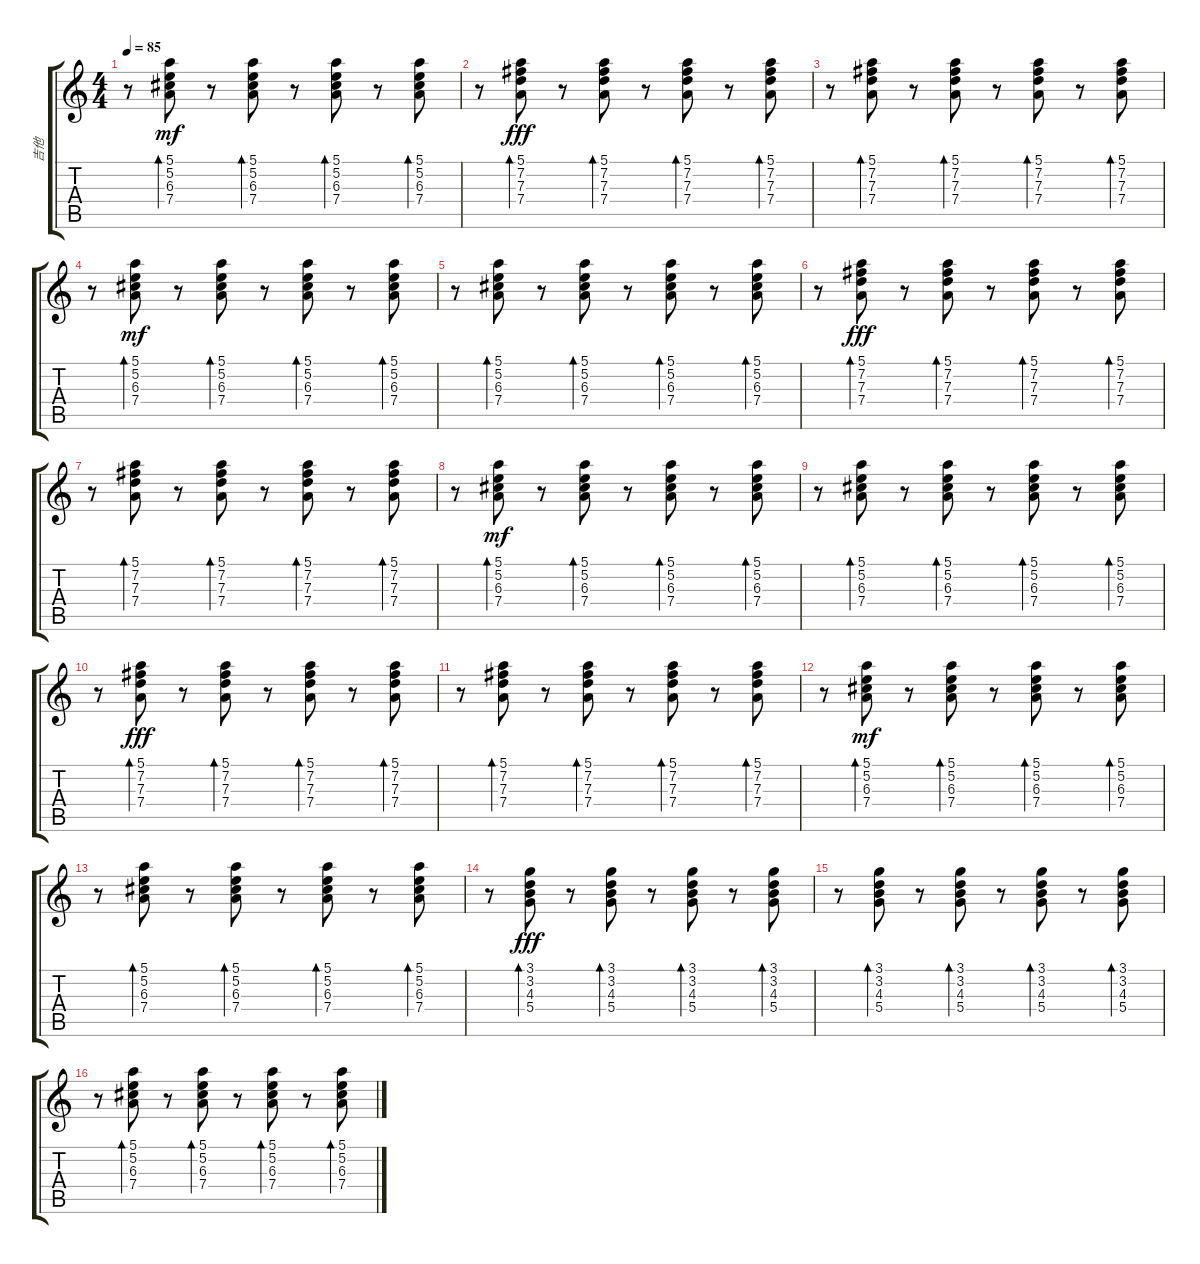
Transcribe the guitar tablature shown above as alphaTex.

\track ("吉他" "吉他") {instrument electricguitarclean}
\staff {score tabs}
\tuning (E4 B3 G3 D3 A2 E2) {hide}
\ts (4 4)
\tempo 85
\clef g2
\ks c
r.8{dy mf} (5.1 5.2 6.3 7.4).8{bd 30} r.8 (5.1 5.2 6.3 7.4).8{bd 30} r.8 (5.1 5.2 6.3 7.4).8{bd 30} r.8 (5.1 5.2 6.3 7.4).8{bd 30} |
r.8 (5.1 7.2 7.3 7.4).8{bd 30 dy fff} r.8 (5.1 7.2 7.3 7.4).8{bd 30} r.8 (5.1 7.2 7.3 7.4).8{bd 30} r.8 (5.1 7.2 7.3 7.4).8{bd 30} |
r.8 (5.1 7.2 7.3 7.4).8{bd 30} r.8 (5.1 7.2 7.3 7.4).8{bd 30} r.8 (5.1 7.2 7.3 7.4).8{bd 30} r.8 (5.1 7.2 7.3 7.4).8{bd 30} |
r.8 (5.1 5.2 6.3 7.4).8{bd 30 dy mf} r.8 (5.1 5.2 6.3 7.4).8{bd 30} r.8 (5.1 5.2 6.3 7.4).8{bd 30} r.8 (5.1 5.2 6.3 7.4).8{bd 30} |
r.8 (5.1 5.2 6.3 7.4).8{bd 30} r.8 (5.1 5.2 6.3 7.4).8{bd 30} r.8 (5.1 5.2 6.3 7.4).8{bd 30} r.8 (5.1 5.2 6.3 7.4).8{bd 30} |
r.8 (5.1 7.2 7.3 7.4).8{bd 30 dy fff} r.8 (5.1 7.2 7.3 7.4).8{bd 30} r.8 (5.1 7.2 7.3 7.4).8{bd 30} r.8 (5.1 7.2 7.3 7.4).8{bd 30} |
r.8 (5.1 7.2 7.3 7.4).8{bd 30} r.8 (5.1 7.2 7.3 7.4).8{bd 30} r.8 (5.1 7.2 7.3 7.4).8{bd 30} r.8 (5.1 7.2 7.3 7.4).8{bd 30} |
r.8 (5.1 5.2 6.3 7.4).8{bd 30 dy mf} r.8 (5.1 5.2 6.3 7.4).8{bd 30} r.8 (5.1 5.2 6.3 7.4).8{bd 30} r.8 (5.1 5.2 6.3 7.4).8{bd 30} |
r.8 (5.1 5.2 6.3 7.4).8{bd 30} r.8 (5.1 5.2 6.3 7.4).8{bd 30} r.8 (5.1 5.2 6.3 7.4).8{bd 30} r.8 (5.1 5.2 6.3 7.4).8{bd 30} |
r.8 (5.1 7.2 7.3 7.4).8{bd 30 dy fff} r.8 (5.1 7.2 7.3 7.4).8{bd 30} r.8 (5.1 7.2 7.3 7.4).8{bd 30} r.8 (5.1 7.2 7.3 7.4).8{bd 30} |
r.8 (5.1 7.2 7.3 7.4).8{bd 30} r.8 (5.1 7.2 7.3 7.4).8{bd 30} r.8 (5.1 7.2 7.3 7.4).8{bd 30} r.8 (5.1 7.2 7.3 7.4).8{bd 30} |
r.8 (5.1 5.2 6.3 7.4).8{bd 30 dy mf} r.8 (5.1 5.2 6.3 7.4).8{bd 30} r.8 (5.1 5.2 6.3 7.4).8{bd 30} r.8 (5.1 5.2 6.3 7.4).8{bd 30} |
r.8 (5.1 5.2 6.3 7.4).8{bd 30} r.8 (5.1 5.2 6.3 7.4).8{bd 30} r.8 (5.1 5.2 6.3 7.4).8{bd 30} r.8 (5.1 5.2 6.3 7.4).8{bd 30} |
r.8 (3.1 3.2 4.3 5.4).8{bd 30 dy fff} r.8 (3.1 3.2 4.3 5.4).8{bd 30} r.8 (3.1 3.2 4.3 5.4).8{bd 30} r.8 (3.1 3.2 4.3 5.4).8{bd 30} |
r.8 (3.1 3.2 4.3 5.4).8{bd 30} r.8 (3.1 3.2 4.3 5.4).8{bd 30} r.8 (3.1 3.2 4.3 5.4).8{bd 30} r.8 (3.1 3.2 4.3 5.4).8{bd 30} |
r.8 (5.1 5.2 6.3 7.4).8{bd 30} r.8 (5.1 5.2 6.3 7.4).8{bd 30} r.8 (5.1 5.2 6.3 7.4).8{bd 30} r.8 (5.1 5.2 6.3 7.4).8{bd 30}
